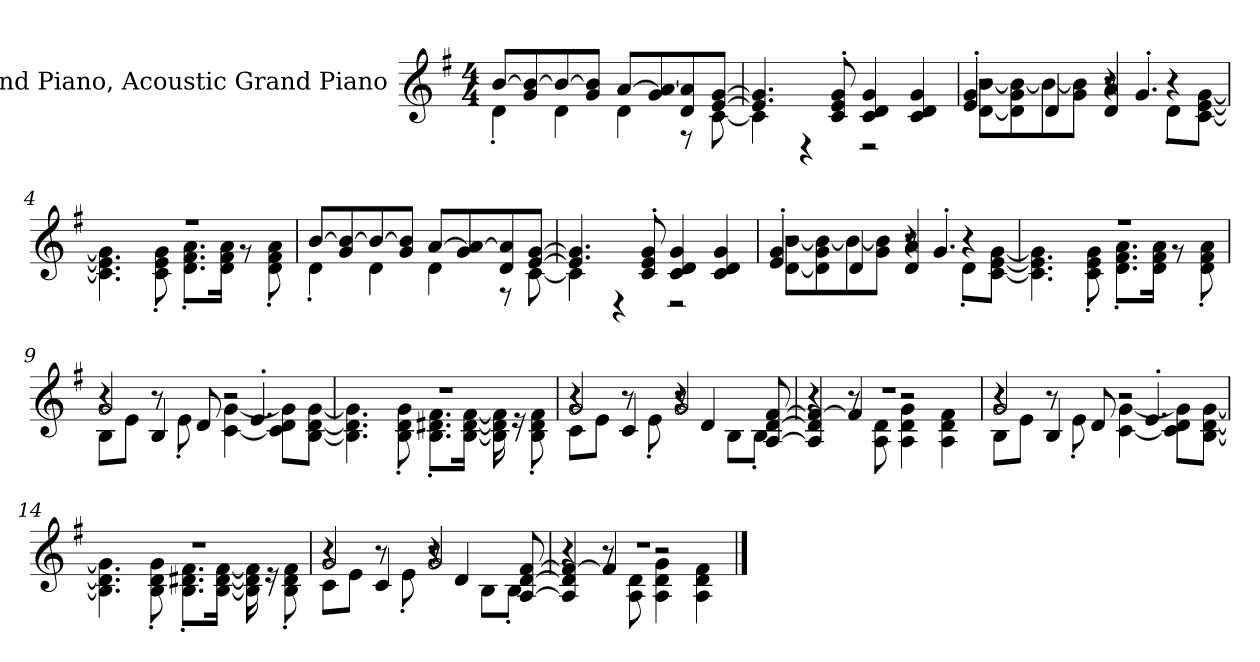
**kern
*part1
*staff1
*I"Grand Piano, Acoustic Grand Piano
*I'Pno
*clefG2
*k[f#]
*M4/4
*MM120
=1
*^
[8bi/L	4d'i\
8gi/ 8b/_	.
8b/_	4di\
8gi/ 8b/]J	.
[8ai/L	4di\
8gi/ 8a/_	.
8di/ 8a/]	8r
[8ei/ [8gi/J	[8ci\
=2	=2
4.e/] 4.g/]	4c\]
.	4r
8ci/' 8ei/' 8gi/'	.
4ci/ 4di/ 4gi/	2r
4ci/ 4di/ 4gi/	.
=3	=3
*	*^
2r	[8di\ [8bi\L	4ei/' 4gi/'
.	8d\] 8gi\ 8b\_	.
.	8b\_	4di/
.	8gi\ 8b\]J	.
8r	4r	4di/ 4ai/
4.g'i/	.	.
.	8d'i\L	4r
.	[8ci\ [8ei\ [8gi\J	.
*	*v	*v
=4	=4
1r	4.c\] 4.e\] 4.g\]
.	8ci\' 8ei\' 8gi\'
.	8.di\' 8.f#i\' 8.ai\'L
.	16di\ 16f#i\ 16ai\Jk
.	8r
.	8di\' 8f#i\' 8ai\'
!!LO:LB:g=z	!!
=5	=5
[8bi/L	4d'i\
8gi/ 8b/_	.
8b/_	4di\
8gi/ 8b/]J	.
[8ai/L	4di\
8gi/ 8a/_	.
8di/ 8a/]	8r
[8ei/ [8gi/J	[8ci\
=6	=6
4.e/] 4.g/]	4c\]
.	4r
8ci/' 8ei/' 8gi/'	.
4ci/ 4di/ 4gi/	2r
4ci/ 4di/ 4gi/	.
=7	=7
*	*^
2r	[8di\ [8bi\L	4ei/' 4gi/'
.	8d\] 8gi\ 8b\_	.
.	8b\_	4di/
.	8gi\ 8b\]J	.
8r	4r	4di/ 4ai/
4.g'i/	.	.
.	8d'i\L	4r
.	[8ci\ [8ei\ [8gi\J	.
*	*v	*v
=8	=8
1r	4.c\] 4.e\] 4.g\]
.	8ci\' 8ei\' 8gi\'
.	8.di\' 8.f#i\' 8.ai\'L
.	16di\ 16f#i\ 16ai\Jk
.	8r
.	8dj\' 8f#i\' 8ai\'
!!LO:LB:g=z	!!
=9	=9
*	*^
2gi/	8Bi\L	4r
.	8ei\J	.
.	8r	4Bi/
.	8e'i\	.
2r	[4ci\ [4gi\	8di/
.	.	4.e'i/
.	8c\] 8di\ 8g\]L	.
.	[8Bi\ [8di\ [8gi\J	.
*	*v	*v
=10	=10
1r	4.B\] 4.d\] 4.g\]
.	8Bi\' 8di\' 8gi\'
.	8.Bi\' 8.d#Xi\' 8.f#i\'L
.	[16Bi\ [16d#i\ [16f#i\Jk
.	16B\] 16d#\] 16f#\]
.	16r
.	8Bi\' 8d#i\' 8f#i\'
=11	=11
*	*^
2gi/	8ci\L	4r
.	8ei\J	.
.	8r	4ci/
.	8e'i\	.
2gi/	4r	8r
.	.	4di/
.	8Bi\L	.
.	8B'i\J	[8Ai/ [8di/ [8f#i/
=12	=12	=12
1r	4r	4A/] 4d/] 4f#/_
.	8r	4f#/]
.	8Ai\ 8di\	.
.	4Ai\ 4di\ 4gi\	2r
.	4Ai\ 4di\ 4f#i\	.
!!LO:LB:g=z	!!	!!
=13	=13	=13
2gi/	8Bi\L	4r
.	8ei\J	.
.	8r	4Bi/
.	8e'i\	.
2r	[4ci\ [4gi\	8di/
.	.	4.e'i/
.	8c\] 8di\ 8g\]L	.
.	[8Bi\ [8di\ [8gi\J	.
*	*v	*v
=14	=14
1r	4.B\] 4.d\] 4.g\]
.	8Bi\' 8di\' 8gi\'
.	8.Bi\' 8.d#Xi\' 8.f#i\'L
.	[16Bi\ [16d#i\ [16f#i\Jk
.	16B\] 16d#\] 16f#\]
.	16r
.	8Bi\' 8d#i\' 8f#i\'
=15	=15
*	*^
2gi/	8ci\L	4r
.	8ei\J	.
.	8r	4ci/
.	8e'i\	.
2gi/	4r	8r
.	.	4di/
.	8Bi\L	.
.	8B'i\J	[8Ai/ [8di/ [8f#i/
=16	=16	=16
1r	4r	4A/] 4d/] 4f#/_
.	8r	4f#/]
.	8Ai\ 8di\	.
.	4Ai\ 4di\ 4gi\	2r
.	4Ai\ 4di\ 4f#i\	.
*v	*v	*v
==
*-
